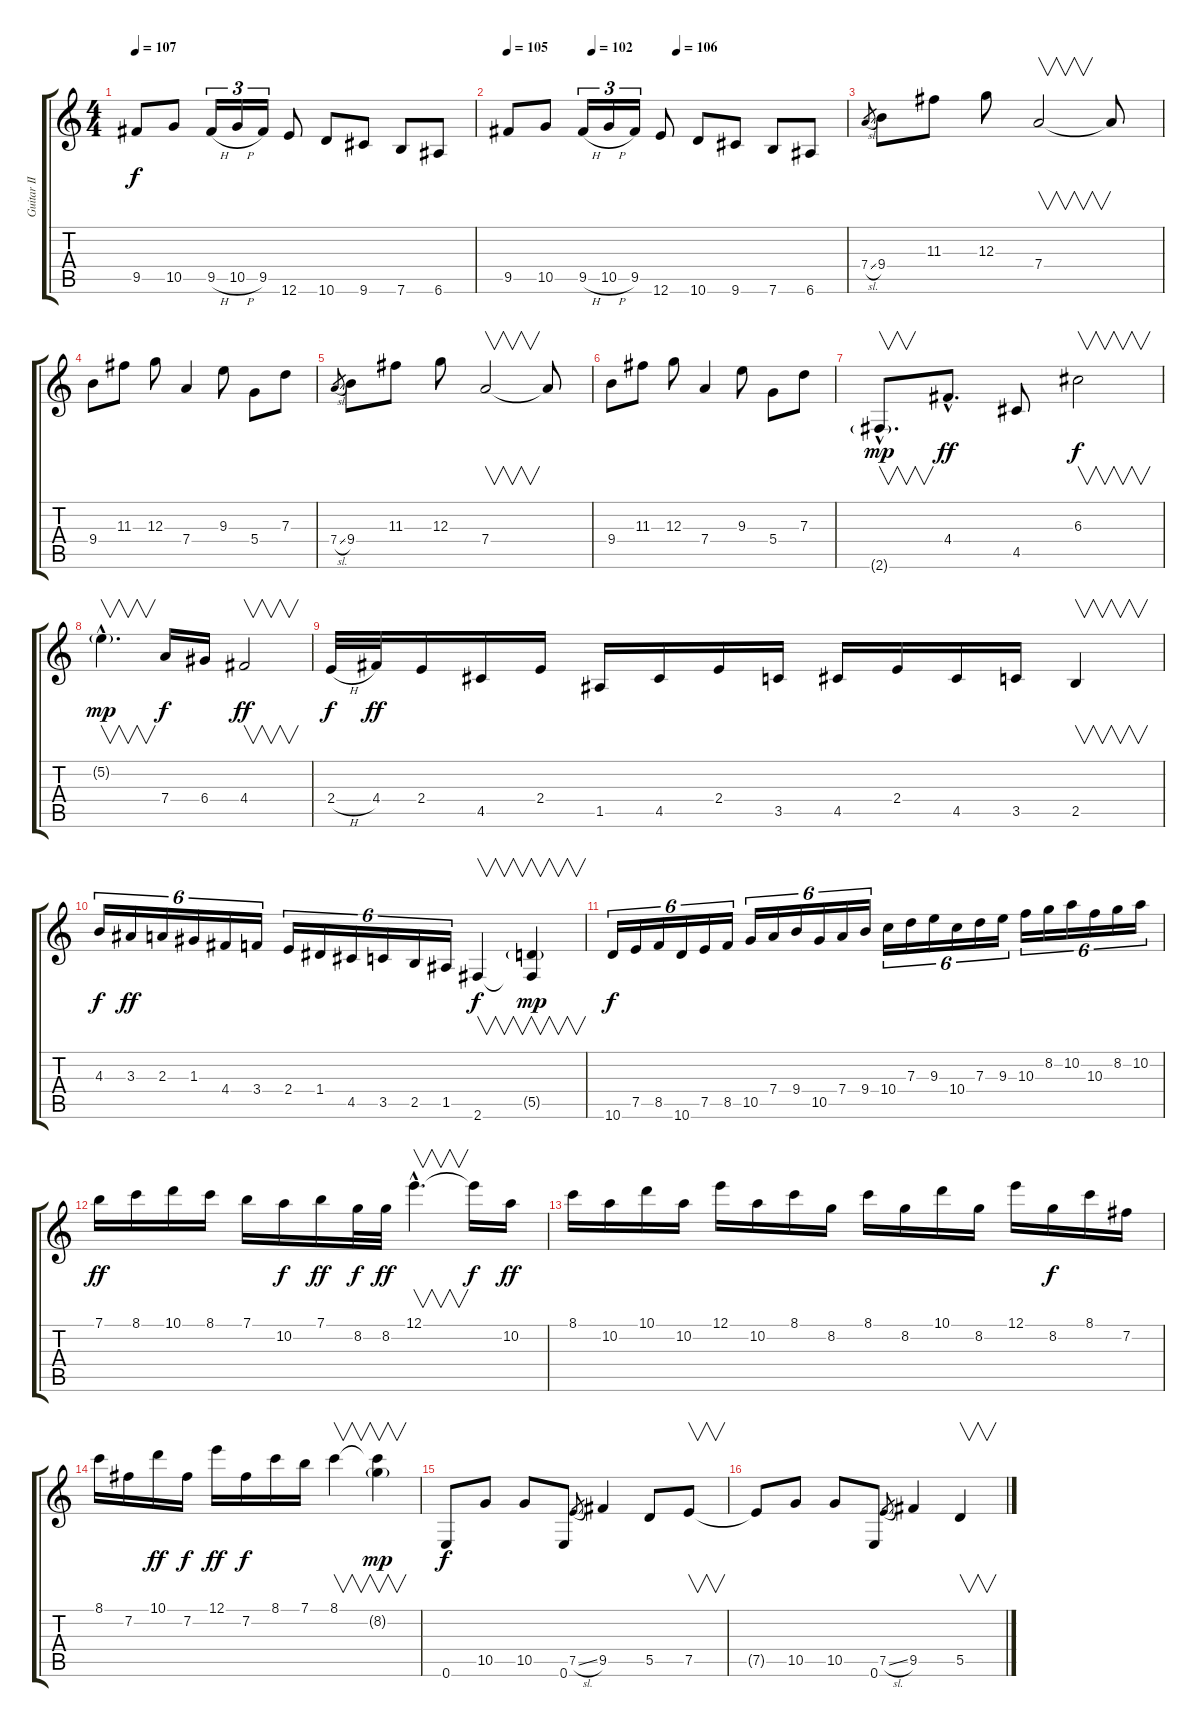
\track ("Guitar II" "Guitar II") {instrument distortionguitar}
\staff {score tabs}
\tuning (E4 B3 G3 D3 A2 E2) {hide}
\ts (4 4)
\tempo 107
\clef g2
\ks c
9.5.8{dy f} 10.5.8 9.5{h}.16{tu (3 2)} 10.5{h}.16{tu (3 2)} 9.5.16{tu (3 2)} 12.6.8 10.6.8 9.6.8 7.6.8 6.6.8 |
\tempo 105
\tempo (102 0.25)
\tempo (106 0.5)
9.5.8 10.5.8 9.5{h}.16{tu (3 2)} 10.5{h}.16{tu (3 2)} 9.5.16{tu (3 2)} 12.6.8 10.6.8 9.6.8 7.6.8 6.6.8 |
7.4{sl}.8{gr} 9.4.8 11.3.8 12.3.8 7.4.2{v} 7.4{t}.8 |
9.4.8 11.3.8 12.3.8 7.4.4 9.3.8 5.4.8 7.3.8 |
7.4{sl}.8{gr} 9.4.8 11.3.8 12.3.8 7.4.2{v} 7.4{t}.8 |
9.4.8 11.3.8 12.3.8 7.4.4 9.3.8 5.4.8 7.3.8 |
2.6{g hac}.8{v d dy mp volume 12} 4.4{hac}.8{d dy ff} 4.5.8{volume 14} 6.3.2{v dy f} |
5.2{g hac}.4{v d dy mp} 7.4.16{dy f} 6.4.16 4.4.2{v dy ff} |
2.4{h}.32{dy f} 4.4.32{dy ff} 2.4.16 4.5.16 2.4.16 1.5.16 4.5.16 2.4.16 3.5.16 4.5.16 2.4.16 4.5.16 3.5.16 2.5.4{v} |
4.3.16{tu (6 4) dy f} 3.3.16{tu (6 4) dy ff} 2.3.16{tu (6 4)} 1.3.16{tu (6 4)} 4.4.16{tu (6 4)} 3.4.16{tu (6 4)} 2.4.16{tu (6 4)} 1.4.16{tu (6 4)} 4.5.16{tu (6 4)} 3.5.16{tu (6 4)} 2.5.16{tu (6 4)} 1.5.16{tu (6 4)} 2.6.4{v dy f} (5.5{g} 2.6{t}).4{v dy mp} |
10.6.16{tu (6 4) dy f} 7.5.16{tu (6 4)} 8.5.16{tu (6 4)} 10.6.16{tu (6 4)} 7.5.16{tu (6 4)} 8.5.16{tu (6 4)} 10.5.16{tu (6 4)} 7.4.16{tu (6 4)} 9.4.16{tu (6 4)} 10.5.16{tu (6 4)} 7.4.16{tu (6 4)} 9.4.16{tu (6 4)} 10.4.16{tu (6 4)} 7.3.16{tu (6 4)} 9.3.16{tu (6 4)} 10.4.16{tu (6 4)} 7.3.16{tu (6 4)} 9.3.16{tu (6 4)} 10.3.16{tu (6 4)} 8.2.16{tu (6 4)} 10.2.16{tu (6 4)} 10.3.16{tu (6 4)} 8.2.16{tu (6 4)} 10.2.16{tu (6 4)} |
7.1.16{dy ff} 8.1.16 10.1.16 8.1.16 7.1.16 10.2.16{dy f} 7.1.16{dy ff} 8.2.32{dy f} 8.2.32{dy ff} 12.1{hac}.4{v d} 12.1{t}.16{dy f} 10.2.16{dy ff} |
8.1.16 10.2.16 10.1.16 10.2.16 12.1.16 10.2.16 8.1.16 8.2.16 8.1.16 8.2.16 10.1.16 8.2.16 12.1.16 8.2.16{dy f} 8.1.16 7.2.16 |
8.1.16 7.2.16 10.1.16{dy ff} 7.2.16{dy f} 12.1.16{dy ff} 7.2.16{dy f} 8.1.16 7.1.16 8.1.4{v} (8.1{t} 8.2{g}).4{v dy mp} |
0.6.8{dy f volume 12} 10.5.8{volume 10} 10.5.8{volume 10} 0.6.8{volume 10} 7.5{sl}.8{gr} 9.5.4 5.5.8 7.5.8{v} |
7.5{t}.8 10.5.8 10.5.8 0.6.8 7.5{sl}.8{gr} 9.5.4 5.5.4{v}
